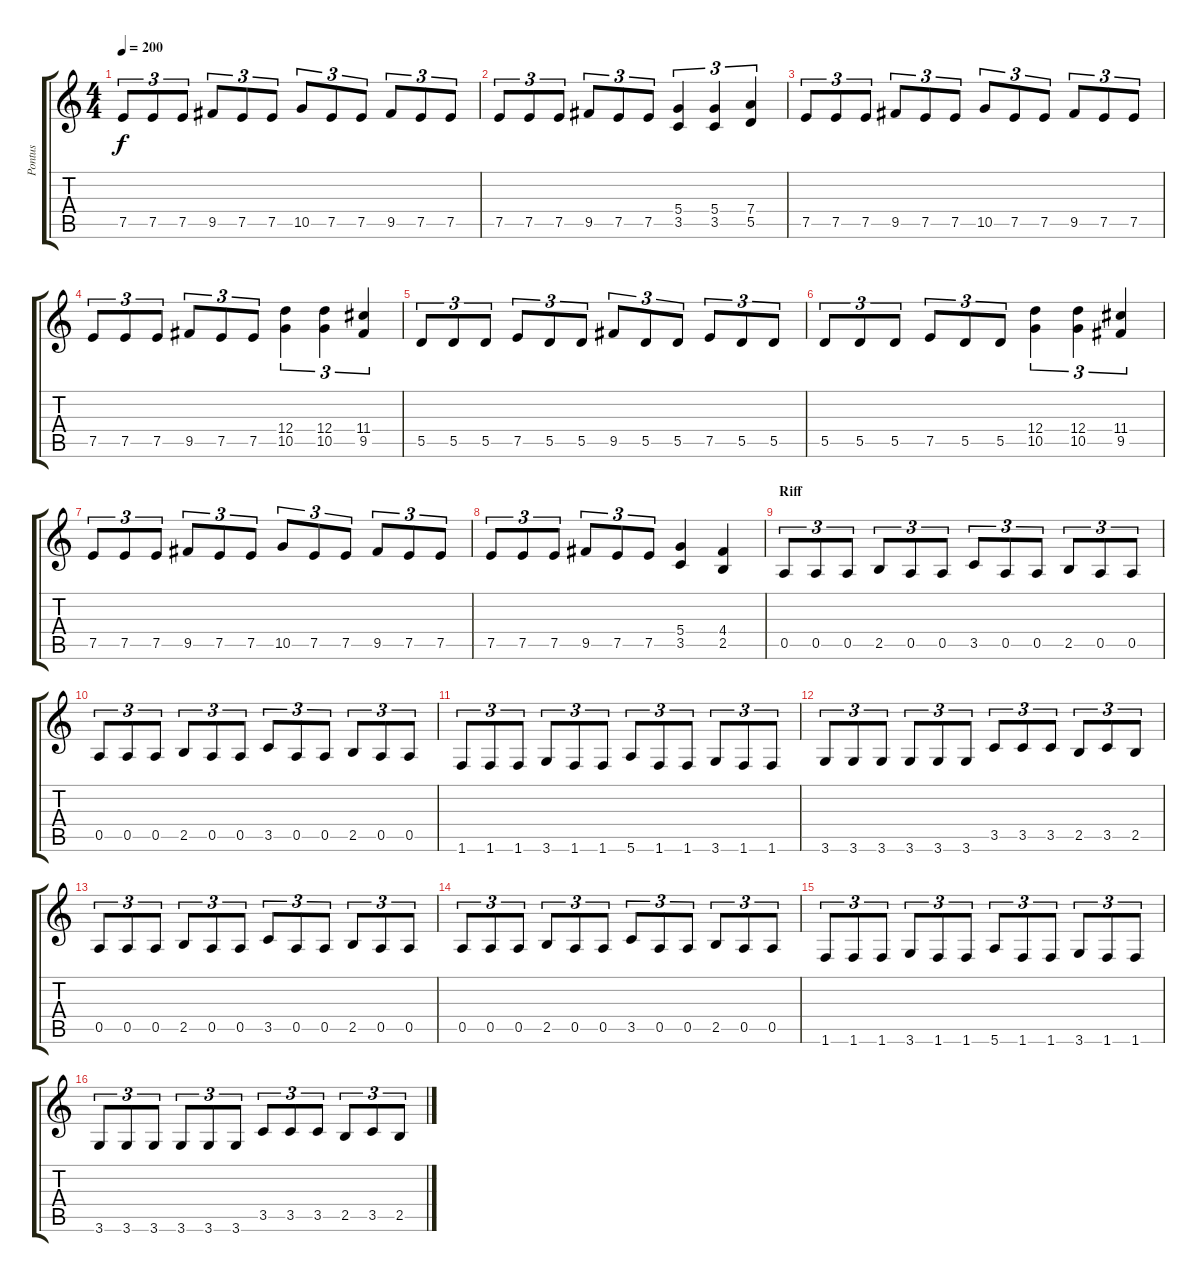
\track ("Pontus" "Pontus") {instrument distortionguitar}
\staff {score tabs}
\tuning (E4 B3 G3 D3 A2 E2) {hide}
\ts (4 4)
\tempo 200
\clef g2
\ks c
7.5.8{tu (3 2) dy f} 7.5.8{tu (3 2)} 7.5.8{tu (3 2)} 9.5.8{tu (3 2)} 7.5.8{tu (3 2)} 7.5.8{tu (3 2)} 10.5.8{tu (3 2)} 7.5.8{tu (3 2)} 7.5.8{tu (3 2)} 9.5.8{tu (3 2)} 7.5.8{tu (3 2)} 7.5.8{tu (3 2)} |
7.5.8{tu (3 2)} 7.5.8{tu (3 2)} 7.5.8{tu (3 2)} 9.5.8{tu (3 2)} 7.5.8{tu (3 2)} 7.5.8{tu (3 2)} (5.4 3.5).4{tu (3 2)} (5.4 3.5).4{tu (3 2)} (7.4 5.5).4{tu (3 2)} |
7.5.8{tu (3 2)} 7.5.8{tu (3 2)} 7.5.8{tu (3 2)} 9.5.8{tu (3 2)} 7.5.8{tu (3 2)} 7.5.8{tu (3 2)} 10.5.8{tu (3 2)} 7.5.8{tu (3 2)} 7.5.8{tu (3 2)} 9.5.8{tu (3 2)} 7.5.8{tu (3 2)} 7.5.8{tu (3 2)} |
7.5.8{tu (3 2)} 7.5.8{tu (3 2)} 7.5.8{tu (3 2)} 9.5.8{tu (3 2)} 7.5.8{tu (3 2)} 7.5.8{tu (3 2)} (12.4 10.5).4{tu (3 2)} (12.4 10.5).4{tu (3 2)} (11.4 9.5).4{tu (3 2)} |
5.5.8{tu (3 2)} 5.5.8{tu (3 2)} 5.5.8{tu (3 2)} 7.5.8{tu (3 2)} 5.5.8{tu (3 2)} 5.5.8{tu (3 2)} 9.5.8{tu (3 2)} 5.5.8{tu (3 2)} 5.5.8{tu (3 2)} 7.5.8{tu (3 2)} 5.5.8{tu (3 2)} 5.5.8{tu (3 2)} |
5.5.8{tu (3 2)} 5.5.8{tu (3 2)} 5.5.8{tu (3 2)} 7.5.8{tu (3 2)} 5.5.8{tu (3 2)} 5.5.8{tu (3 2)} (12.4 10.5).4{tu (3 2)} (12.4 10.5).4{tu (3 2)} (11.4 9.5).4{tu (3 2)} |
7.5.8{tu (3 2)} 7.5.8{tu (3 2)} 7.5.8{tu (3 2)} 9.5.8{tu (3 2)} 7.5.8{tu (3 2)} 7.5.8{tu (3 2)} 10.5.8{tu (3 2)} 7.5.8{tu (3 2)} 7.5.8{tu (3 2)} 9.5.8{tu (3 2)} 7.5.8{tu (3 2)} 7.5.8{tu (3 2)} |
7.5.8{tu (3 2)} 7.5.8{tu (3 2)} 7.5.8{tu (3 2)} 9.5.8{tu (3 2)} 7.5.8{tu (3 2)} 7.5.8{tu (3 2)} (5.4 3.5).4 (4.4 2.5).4 |
\section ("" "Riff")
0.5.8{tu (3 2)} 0.5.8{tu (3 2)} 0.5.8{tu (3 2)} 2.5.8{tu (3 2)} 0.5.8{tu (3 2)} 0.5.8{tu (3 2)} 3.5.8{tu (3 2)} 0.5.8{tu (3 2)} 0.5.8{tu (3 2)} 2.5.8{tu (3 2)} 0.5.8{tu (3 2)} 0.5.8{tu (3 2)} |
0.5.8{tu (3 2)} 0.5.8{tu (3 2)} 0.5.8{tu (3 2)} 2.5.8{tu (3 2)} 0.5.8{tu (3 2)} 0.5.8{tu (3 2)} 3.5.8{tu (3 2)} 0.5.8{tu (3 2)} 0.5.8{tu (3 2)} 2.5.8{tu (3 2)} 0.5.8{tu (3 2)} 0.5.8{tu (3 2)} |
1.6.8{tu (3 2)} 1.6.8{tu (3 2)} 1.6.8{tu (3 2)} 3.6.8{tu (3 2)} 1.6.8{tu (3 2)} 1.6.8{tu (3 2)} 5.6.8{tu (3 2)} 1.6.8{tu (3 2)} 1.6.8{tu (3 2)} 3.6.8{tu (3 2)} 1.6.8{tu (3 2)} 1.6.8{tu (3 2)} |
3.6.8{tu (3 2)} 3.6.8{tu (3 2)} 3.6.8{tu (3 2)} 3.6.8{tu (3 2)} 3.6.8{tu (3 2)} 3.6.8{tu (3 2)} 3.5.8{tu (3 2)} 3.5.8{tu (3 2)} 3.5.8{tu (3 2)} 2.5.8{tu (3 2)} 3.5.8{tu (3 2)} 2.5.8{tu (3 2)} |
0.5.8{tu (3 2)} 0.5.8{tu (3 2)} 0.5.8{tu (3 2)} 2.5.8{tu (3 2)} 0.5.8{tu (3 2)} 0.5.8{tu (3 2)} 3.5.8{tu (3 2)} 0.5.8{tu (3 2)} 0.5.8{tu (3 2)} 2.5.8{tu (3 2)} 0.5.8{tu (3 2)} 0.5.8{tu (3 2)} |
0.5.8{tu (3 2)} 0.5.8{tu (3 2)} 0.5.8{tu (3 2)} 2.5.8{tu (3 2)} 0.5.8{tu (3 2)} 0.5.8{tu (3 2)} 3.5.8{tu (3 2)} 0.5.8{tu (3 2)} 0.5.8{tu (3 2)} 2.5.8{tu (3 2)} 0.5.8{tu (3 2)} 0.5.8{tu (3 2)} |
1.6.8{tu (3 2)} 1.6.8{tu (3 2)} 1.6.8{tu (3 2)} 3.6.8{tu (3 2)} 1.6.8{tu (3 2)} 1.6.8{tu (3 2)} 5.6.8{tu (3 2)} 1.6.8{tu (3 2)} 1.6.8{tu (3 2)} 3.6.8{tu (3 2)} 1.6.8{tu (3 2)} 1.6.8{tu (3 2)} |
3.6.8{tu (3 2)} 3.6.8{tu (3 2)} 3.6.8{tu (3 2)} 3.6.8{tu (3 2)} 3.6.8{tu (3 2)} 3.6.8{tu (3 2)} 3.5.8{tu (3 2)} 3.5.8{tu (3 2)} 3.5.8{tu (3 2)} 2.5.8{tu (3 2)} 3.5.8{tu (3 2)} 2.5.8{tu (3 2)}
